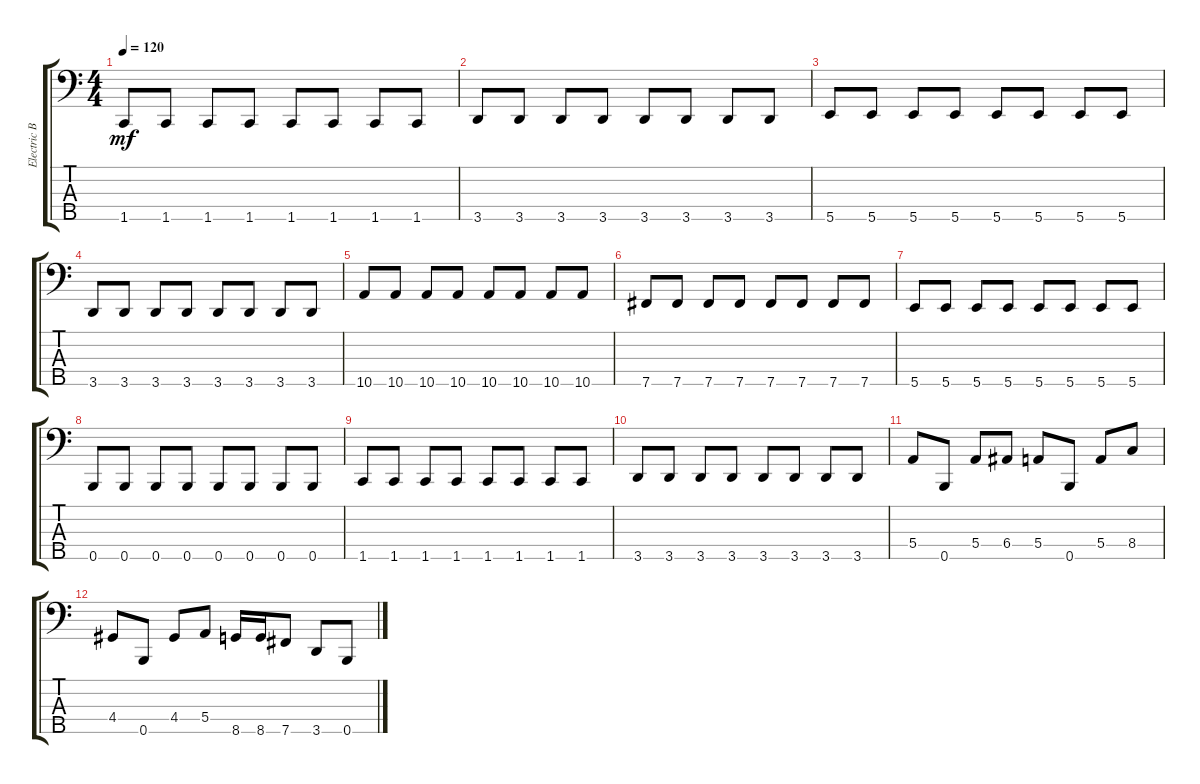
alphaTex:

\track ("Electric Bass" "Electric B") {instrument electricbassfinger}
\staff {score tabs}
\tuning (G2 D2 A1 E1 B0) {hide}
\ts (4 4)
\tempo 120
\clef f4
\ks c
1.5.8{dy mf} 1.5.8 1.5.8 1.5.8 1.5.8 1.5.8 1.5.8 1.5.8 |
3.5.8 3.5.8 3.5.8 3.5.8 3.5.8 3.5.8 3.5.8 3.5.8 |
5.5.8 5.5.8 5.5.8 5.5.8 5.5.8 5.5.8 5.5.8 5.5.8 |
3.5.8 3.5.8 3.5.8 3.5.8 3.5.8 3.5.8 3.5.8 3.5.8 |
10.5.8 10.5.8 10.5.8 10.5.8 10.5.8 10.5.8 10.5.8 10.5.8 |
7.5.8 7.5.8 7.5.8 7.5.8 7.5.8 7.5.8 7.5.8 7.5.8 |
5.5.8 5.5.8 5.5.8 5.5.8 5.5.8 5.5.8 5.5.8 5.5.8 |
0.5.8 0.5.8 0.5.8 0.5.8 0.5.8 0.5.8 0.5.8 0.5.8 |
1.5.8 1.5.8 1.5.8 1.5.8 1.5.8 1.5.8 1.5.8 1.5.8 |
3.5.8 3.5.8 3.5.8 3.5.8 3.5.8 3.5.8 3.5.8 3.5.8 |
5.4.8 0.5.8 5.4.8 6.4.8 5.4.8 0.5.8 5.4.8 8.4.8 |
4.4.8 0.5.8 4.4.8 5.4.8 8.5.16 8.5.16 7.5.8 3.5.8 0.5.8
